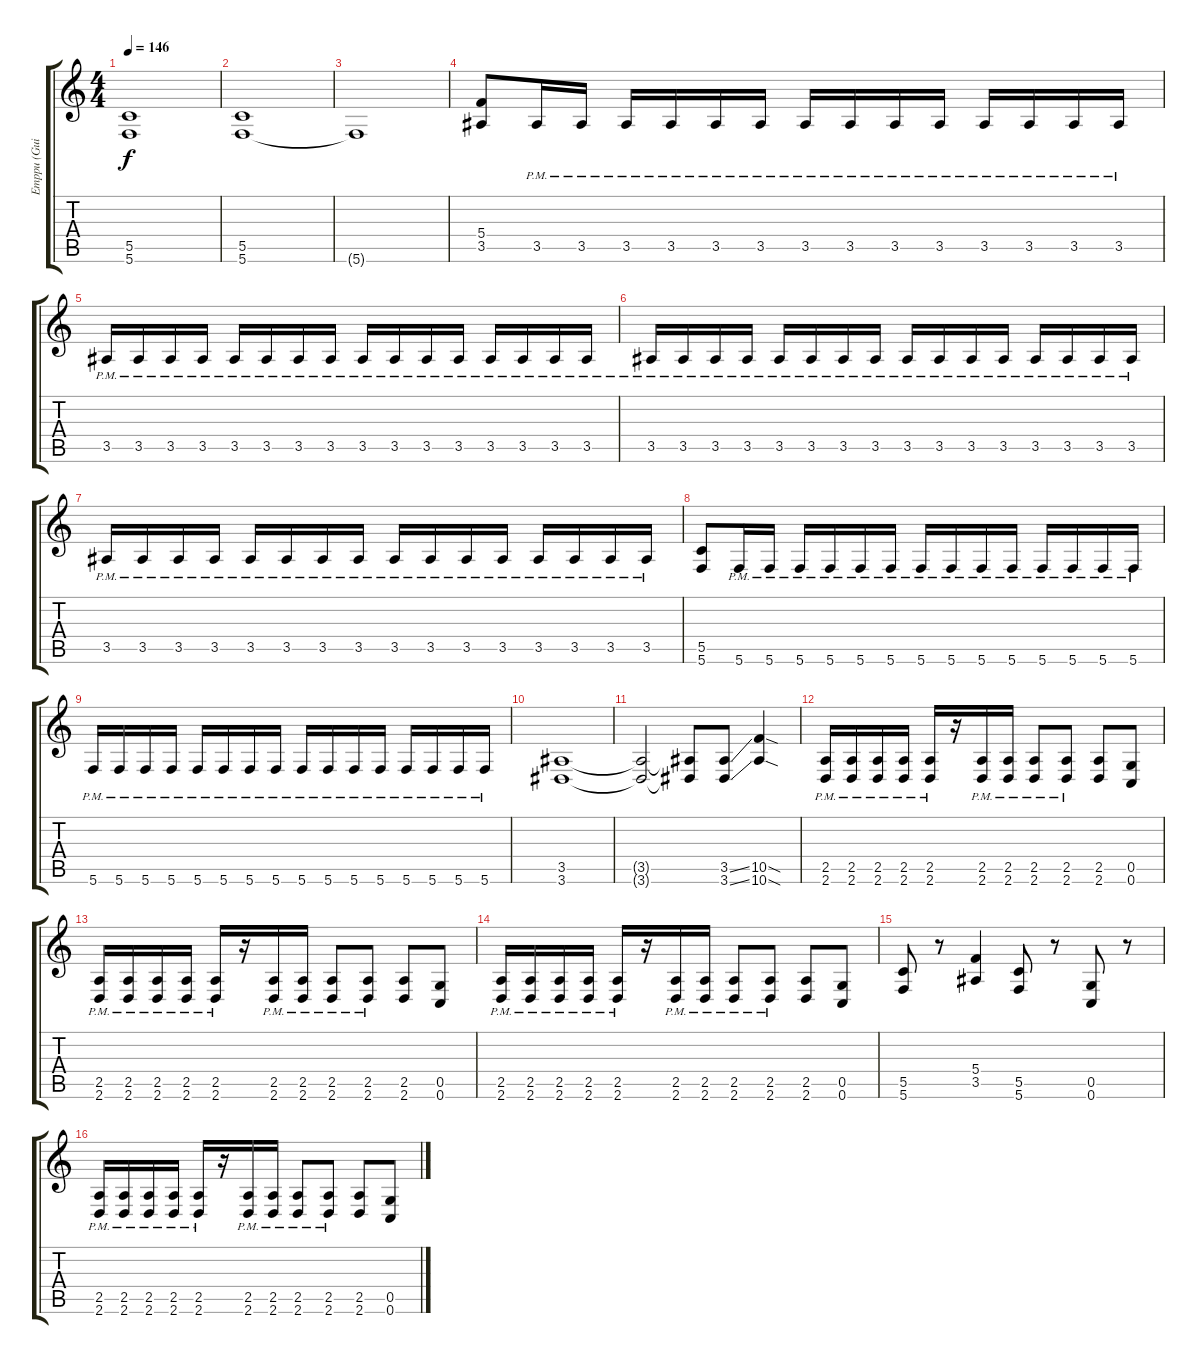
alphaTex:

\track ("Emppu (Guitar)" "Emppu (Gui") {instrument distortionguitar}
\staff {score tabs}
\tuning (E4 C4 G3 C3 G2 C2) {hide}
\ts (4 4)
\tempo 146
\clef g2
\ks c
(5.5{t} 5.6{t}).1{dy f} |
(5.5 5.6).1 |
5.6{t}.1 |
(5.4 3.5).8 3.5{pm}.16 3.5{pm}.16 3.5{pm}.16 3.5{pm}.16 3.5{pm}.16 3.5{pm}.16 3.5{pm}.16 3.5{pm}.16 3.5{pm}.16 3.5{pm}.16 3.5{pm}.16 3.5{pm}.16 3.5{pm}.16 3.5{pm}.16 |
3.5{pm}.16 3.5{pm}.16 3.5{pm}.16 3.5{pm}.16 3.5{pm}.16 3.5{pm}.16 3.5{pm}.16 3.5{pm}.16 3.5{pm}.16 3.5{pm}.16 3.5{pm}.16 3.5{pm}.16 3.5{pm}.16 3.5{pm}.16 3.5{pm}.16 3.5{pm}.16 |
3.5{pm}.16 3.5{pm}.16 3.5{pm}.16 3.5{pm}.16 3.5{pm}.16 3.5{pm}.16 3.5{pm}.16 3.5{pm}.16 3.5{pm}.16 3.5{pm}.16 3.5{pm}.16 3.5{pm}.16 3.5{pm}.16 3.5{pm}.16 3.5{pm}.16 3.5{pm}.16 |
3.5{pm}.16 3.5{pm}.16 3.5{pm}.16 3.5{pm}.16 3.5{pm}.16 3.5{pm}.16 3.5{pm}.16 3.5{pm}.16 3.5{pm}.16 3.5{pm}.16 3.5{pm}.16 3.5{pm}.16 3.5{pm}.16 3.5{pm}.16 3.5{pm}.16 3.5{pm}.16 |
(5.5 5.6).8 5.6{pm}.16 5.6{pm}.16 5.6{pm}.16 5.6{pm}.16 5.6{pm}.16 5.6{pm}.16 5.6{pm}.16 5.6{pm}.16 5.6{pm}.16 5.6{pm}.16 5.6{pm}.16 5.6{pm}.16 5.6{pm}.16 5.6{pm}.16 |
5.6{pm}.16 5.6{pm}.16 5.6{pm}.16 5.6{pm}.16 5.6{pm}.16 5.6{pm}.16 5.6{pm}.16 5.6{pm}.16 5.6{pm}.16 5.6{pm}.16 5.6{pm}.16 5.6{pm}.16 5.6{pm}.16 5.6{pm}.16 5.6{pm}.16 5.6{pm}.16 |
(3.5 3.6).1 |
(3.5{t} 3.6{t}).2 (3.5{t} 3.6{t}).8 (3.5{ss} 3.6{ss}).8 (10.5{sod} 10.6{sod}).4 |
(2.5{pm} 2.6{pm}).16 (2.5{pm} 2.6{pm}).16 (2.5{pm} 2.6{pm}).16 (2.5{pm} 2.6{pm}).16 (2.5{pm} 2.6{pm}).16 r.16 (2.5{pm} 2.6{pm}).16 (2.5{pm} 2.6{pm}).16 (2.5{pm} 2.6{pm}).8 (2.5{pm} 2.6{pm}).8 (2.5 2.6).8 (0.5 0.6).8 |
(2.5{pm} 2.6{pm}).16 (2.5{pm} 2.6{pm}).16 (2.5{pm} 2.6{pm}).16 (2.5{pm} 2.6{pm}).16 (2.5{pm} 2.6{pm}).16 r.16 (2.5{pm} 2.6{pm}).16 (2.5{pm} 2.6{pm}).16 (2.5{pm} 2.6{pm}).8 (2.5{pm} 2.6{pm}).8 (2.5 2.6).8 (0.5 0.6).8 |
(2.5{pm} 2.6{pm}).16 (2.5{pm} 2.6{pm}).16 (2.5{pm} 2.6{pm}).16 (2.5{pm} 2.6{pm}).16 (2.5{pm} 2.6{pm}).16 r.16 (2.5{pm} 2.6{pm}).16 (2.5{pm} 2.6{pm}).16 (2.5{pm} 2.6{pm}).8 (2.5{pm} 2.6{pm}).8 (2.5 2.6).8 (0.5 0.6).8 |
(5.5 5.6).8 r.8 (5.4 3.5).4 (5.5 5.6).8 r.8 (0.5 0.6).8 r.8 |
(2.5{pm} 2.6{pm}).16 (2.5{pm} 2.6{pm}).16 (2.5{pm} 2.6{pm}).16 (2.5{pm} 2.6{pm}).16 (2.5{pm} 2.6{pm}).16 r.16 (2.5{pm} 2.6{pm}).16 (2.5{pm} 2.6{pm}).16 (2.5{pm} 2.6{pm}).8 (2.5{pm} 2.6{pm}).8 (2.5 2.6).8 (0.5 0.6).8
